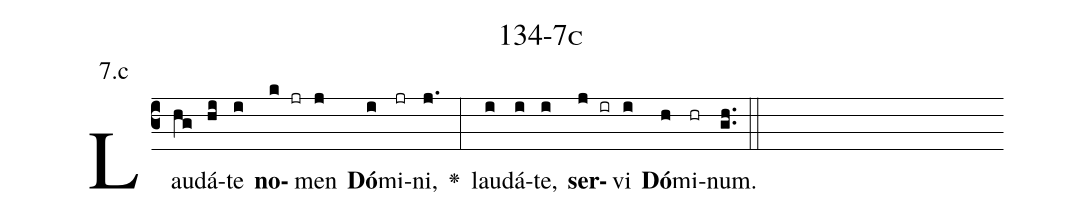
name: 134-7c;
annotation: 7.c;
%%
(c3)Lau(hg)dá(hi)te(i) <b>no</b>(k jr)men(j) <b>Dó</b>(i)mi(jr)ni,(j.) <v>\greheightstar</v>(:) lau(i)dá(i)te,(i) <b>ser</b>(j ir)vi(i) <b>Dó</b>(h)mi(hr)num.(gh..) (::)


%E(i) u(i) o(j) u(i) a(h) e.(gh..) (::)
